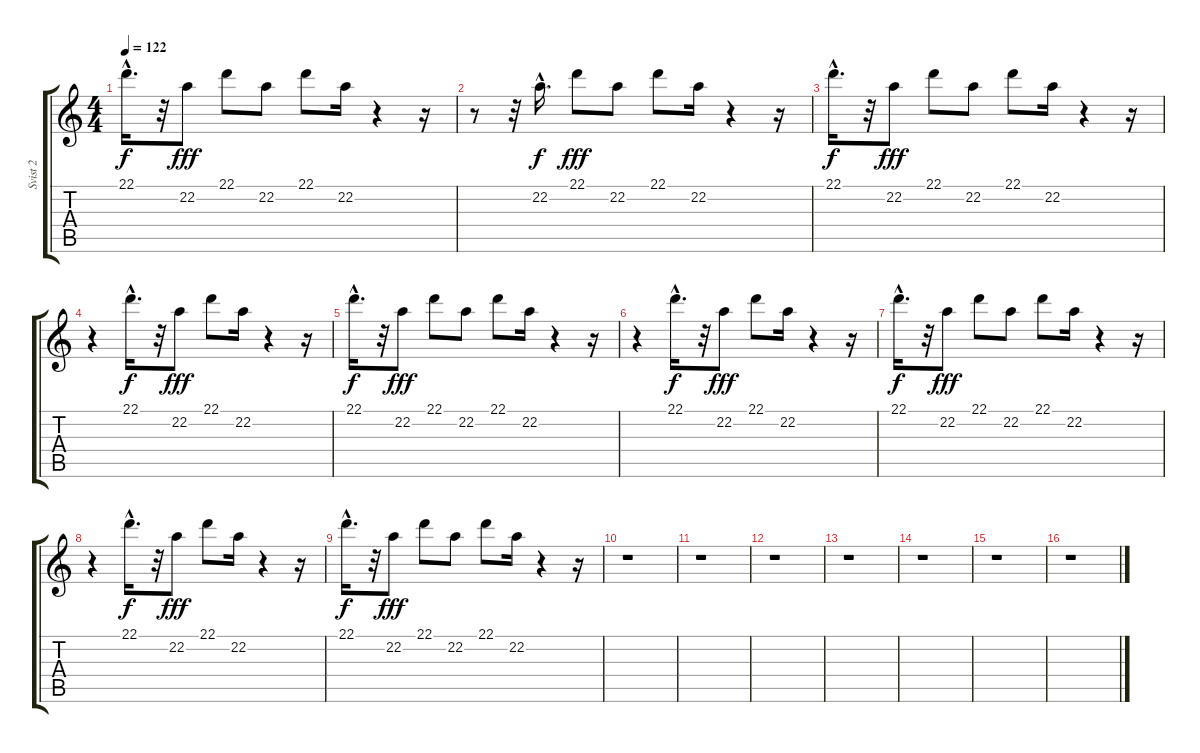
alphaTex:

\track ("Svist 2" "Svist 2") {instrument ocarina}
\staff {score tabs}
\tuning (E4 B3 G3 D3 A2 E2) {hide}
\ts (4 4)
\tempo 122
\clef g2
\ks c
22.1{hac}.16{d dy f} r.32 22.2.8{dy fff} 22.1.8 22.2.8 22.1.8 22.2.16 r.4 r.16 |
r.8 r.32 22.2{hac}.16{d dy f} 22.1.8{dy fff} 22.2.8 22.1.8 22.2.16 r.4 r.16 |
22.1{hac}.16{d dy f} r.32 22.2.8{dy fff} 22.1.8 22.2.8 22.1.8 22.2.16 r.4 r.16 |
r.4 22.1{hac}.16{d dy f} r.32 22.2.8{dy fff} 22.1.8 22.2.16 r.4 r.16 |
22.1{hac}.16{d dy f} r.32 22.2.8{dy fff} 22.1.8 22.2.8 22.1.8 22.2.16 r.4 r.16 |
r.4 22.1{hac}.16{d dy f} r.32 22.2.8{dy fff} 22.1.8 22.2.16 r.4 r.16 |
22.1{hac}.16{d dy f} r.32 22.2.8{dy fff} 22.1.8 22.2.8 22.1.8 22.2.16 r.4 r.16 |
r.4 22.1{hac}.16{d dy f} r.32 22.2.8{dy fff} 22.1.8 22.2.16 r.4 r.16 |
22.1{hac}.16{d dy f} r.32 22.2.8{dy fff} 22.1.8 22.2.8 22.1.8 22.2.16 r.4 r.16 |
r.1 |
r.1 |
r.1 |
r.1 |
r.1 |
r.1 |
r.1
